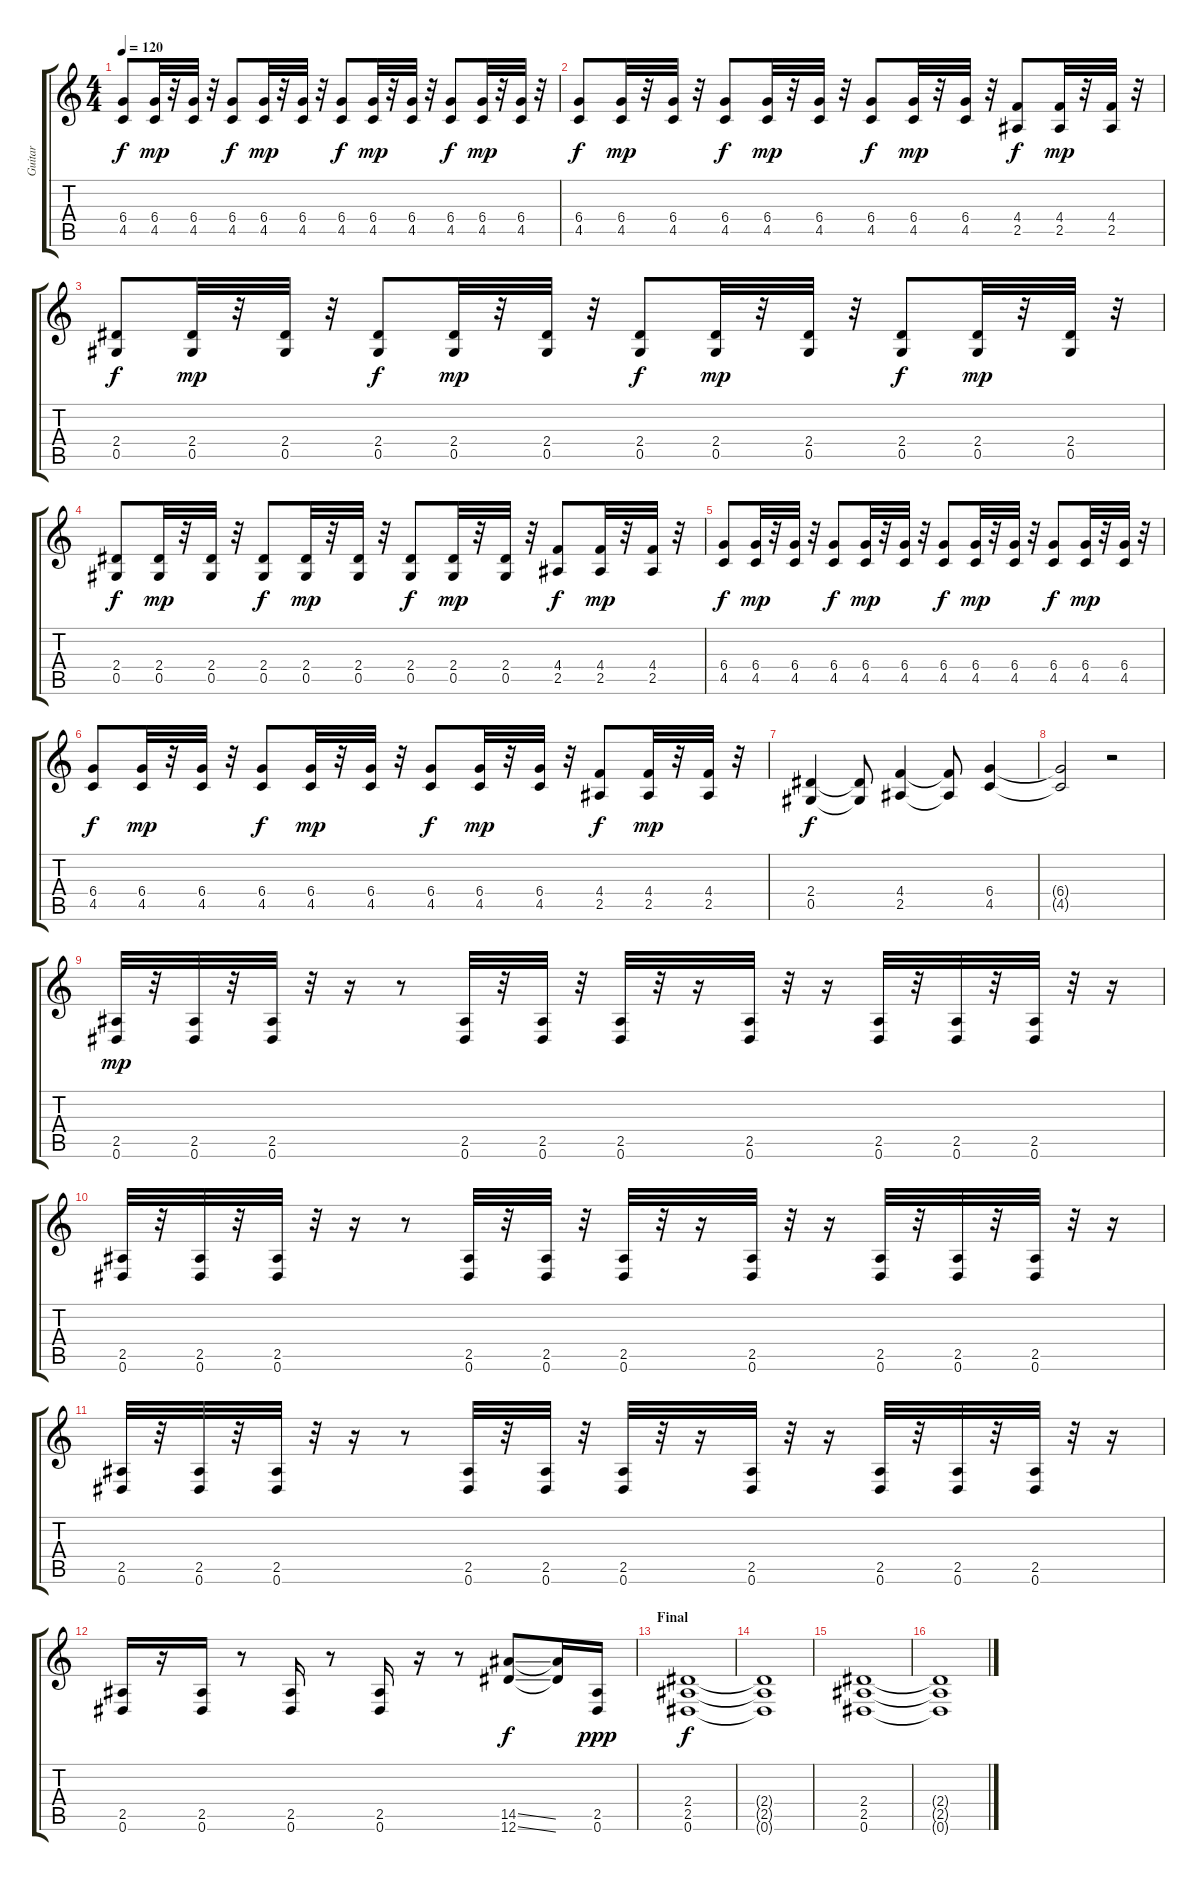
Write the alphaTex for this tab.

\track ("Guitar" "Guitar") {instrument distortionguitar}
\staff {score tabs}
\tuning (Eb4 Bb3 Gb3 Db3 Ab2 Eb2) {hide}
\ts (4 4)
\tempo 120
\clef g2
\ks c
(6.4 4.5).8{dy f} (6.4 4.5).32{dy mp} r.32 (6.4 4.5).32 r.32 (6.4 4.5).8{dy f} (6.4 4.5).32{dy mp} r.32 (6.4 4.5).32 r.32 (6.4 4.5).8{dy f} (6.4 4.5).32{dy mp} r.32 (6.4 4.5).32 r.32 (6.4 4.5).8{dy f} (6.4 4.5).32{dy mp} r.32 (6.4 4.5).32 r.32 |
(6.4 4.5).8{dy f} (6.4 4.5).32{dy mp} r.32 (6.4 4.5).32 r.32 (6.4 4.5).8{dy f} (6.4 4.5).32{dy mp} r.32 (6.4 4.5).32 r.32 (6.4 4.5).8{dy f} (6.4 4.5).32{dy mp} r.32 (6.4 4.5).32 r.32 (4.4 2.5).8{dy f} (4.4 2.5).32{dy mp} r.32 (4.4 2.5).32 r.32 |
(2.4 0.5).8{dy f} (2.4 0.5).32{dy mp} r.32 (2.4 0.5).32 r.32 (2.4 0.5).8{dy f} (2.4 0.5).32{dy mp} r.32 (2.4 0.5).32 r.32 (2.4 0.5).8{dy f} (2.4 0.5).32{dy mp} r.32 (2.4 0.5).32 r.32 (2.4 0.5).8{dy f} (2.4 0.5).32{dy mp} r.32 (2.4 0.5).32 r.32 |
(2.4 0.5).8{dy f} (2.4 0.5).32{dy mp} r.32 (2.4 0.5).32 r.32 (2.4 0.5).8{dy f} (2.4 0.5).32{dy mp} r.32 (2.4 0.5).32 r.32 (2.4 0.5).8{dy f} (2.4 0.5).32{dy mp} r.32 (2.4 0.5).32 r.32 (4.4 2.5).8{dy f} (4.4 2.5).32{dy mp} r.32 (4.4 2.5).32 r.32 |
(6.4 4.5).8{dy f} (6.4 4.5).32{dy mp} r.32 (6.4 4.5).32 r.32 (6.4 4.5).8{dy f} (6.4 4.5).32{dy mp} r.32 (6.4 4.5).32 r.32 (6.4 4.5).8{dy f} (6.4 4.5).32{dy mp} r.32 (6.4 4.5).32 r.32 (6.4 4.5).8{dy f} (6.4 4.5).32{dy mp} r.32 (6.4 4.5).32 r.32 |
(6.4 4.5).8{dy f} (6.4 4.5).32{dy mp} r.32 (6.4 4.5).32 r.32 (6.4 4.5).8{dy f} (6.4 4.5).32{dy mp} r.32 (6.4 4.5).32 r.32 (6.4 4.5).8{dy f} (6.4 4.5).32{dy mp} r.32 (6.4 4.5).32 r.32 (4.4 2.5).8{dy f} (4.4 2.5).32{dy mp} r.32 (4.4 2.5).32 r.32 |
(2.4 0.5).4{dy f} (2.4{t} 0.5{t}).8 (4.4 2.5).4 (4.4{t} 2.5{t}).8 (6.4 4.5).4 |
(6.4{t} 4.5{t}).2 r.2 |
(2.5 0.6).32{dy mp} r.32 (2.5 0.6).32 r.32 (2.5 0.6).32 r.32 r.16 r.8 (2.5 0.6).32 r.32 (2.5 0.6).32 r.32 (2.5 0.6).32 r.32 r.16 (2.5 0.6).32 r.32 r.16 (2.5 0.6).32 r.32 (2.5 0.6).32 r.32 (2.5 0.6).32 r.32 r.16 |
(2.5 0.6).32 r.32 (2.5 0.6).32 r.32 (2.5 0.6).32 r.32 r.16 r.8 (2.5 0.6).32 r.32 (2.5 0.6).32 r.32 (2.5 0.6).32 r.32 r.16 (2.5 0.6).32 r.32 r.16 (2.5 0.6).32 r.32 (2.5 0.6).32 r.32 (2.5 0.6).32 r.32 r.16 |
(2.5 0.6).32 r.32 (2.5 0.6).32 r.32 (2.5 0.6).32 r.32 r.16 r.8 (2.5 0.6).32 r.32 (2.5 0.6).32 r.32 (2.5 0.6).32 r.32 r.16 (2.5 0.6).32 r.32 r.16 (2.5 0.6).32 r.32 (2.5 0.6).32 r.32 (2.5 0.6).32 r.32 r.16 |
(2.5 0.6).16 r.16 (2.5 0.6).16 r.8 (2.5 0.6).16 r.8 (2.5 0.6).16 r.16 r.8 (14.5{ss} 12.6{ss}).8{dy f} (14.5{t} 12.6{t}).16 (2.5 0.6).16{dy ppp} |
\section ("" "Final")
(2.4 2.5 0.6).1{dy f} |
(2.4{t} 2.5{t} 0.6{t}).1 |
(2.4 2.5 0.6).1 |
(2.4{t} 2.5{t} 0.6{t}).1
